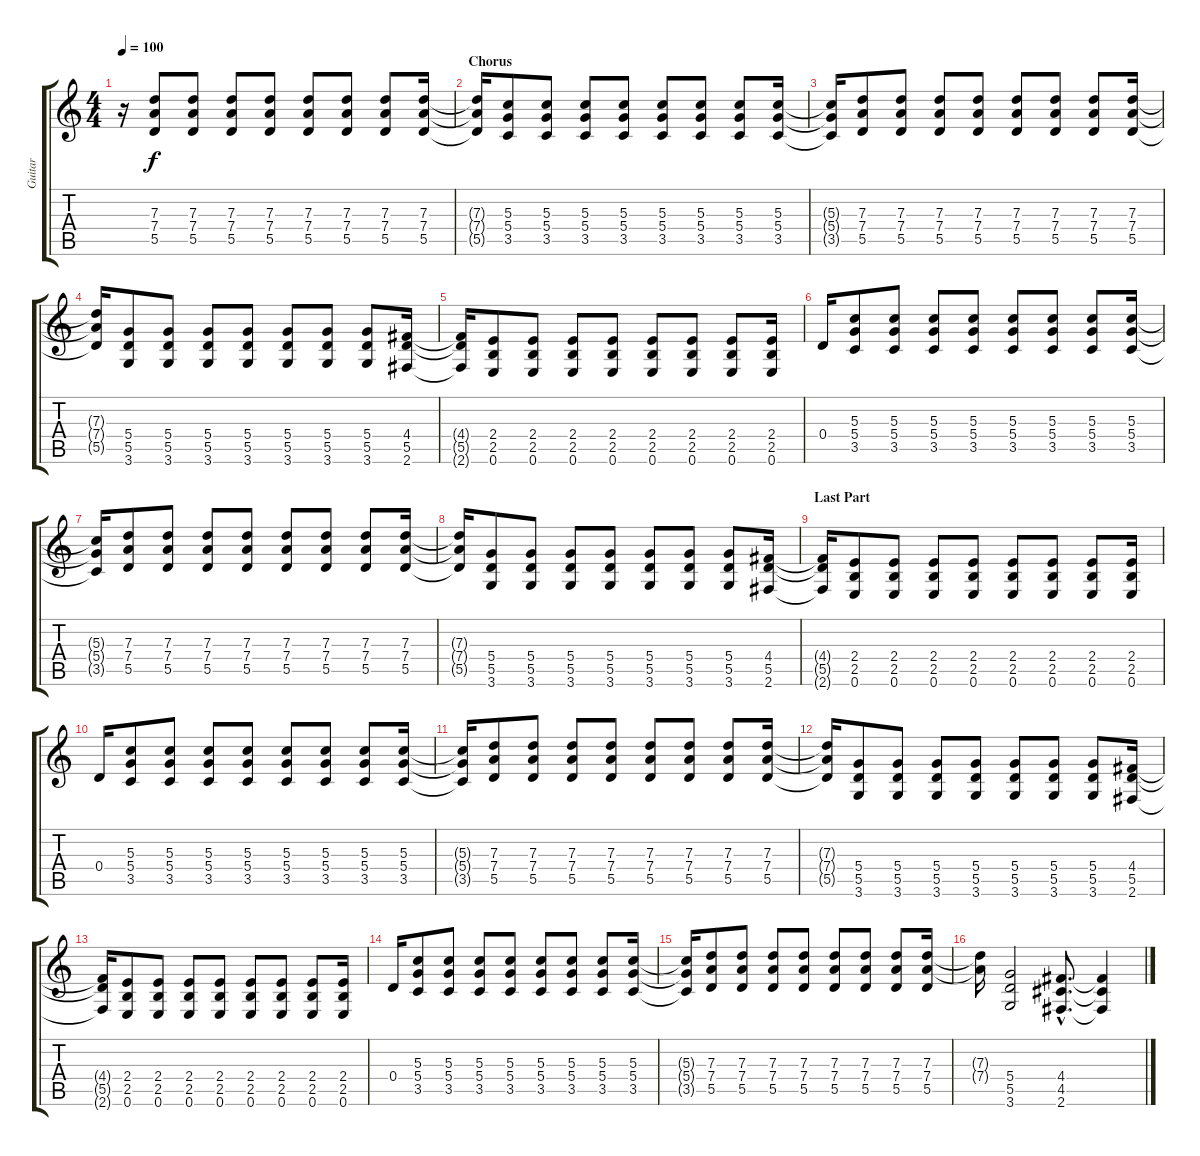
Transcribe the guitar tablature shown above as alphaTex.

\track ("Guitar" "Guitar") {instrument distortionguitar}
\staff {score tabs}
\tuning (E4 B3 G3 D3 A2 E2) {hide}
\ts (4 4)
\tempo 100
\clef g2
\ks c
r.16{dy f} (7.3 7.4 5.5).8 (7.3 7.4 5.5).8 (7.3 7.4 5.5).8 (7.3 7.4 5.5).8 (7.3 7.4 5.5).8 (7.3 7.4 5.5).8 (7.3 7.4 5.5).8 (7.3 7.4 5.5).16 |
\section ("" "Chorus")
(7.3{t} 7.4{t} 5.5{t}).16 (5.3 5.4 3.5).8 (5.3 5.4 3.5).8 (5.3 5.4 3.5).8 (5.3 5.4 3.5).8 (5.3 5.4 3.5).8 (5.3 5.4 3.5).8 (5.3 5.4 3.5).8 (5.3 5.4 3.5).16 |
(5.3{t} 5.4{t} 3.5{t}).16 (7.3 7.4 5.5).8 (7.3 7.4 5.5).8 (7.3 7.4 5.5).8 (7.3 7.4 5.5).8 (7.3 7.4 5.5).8 (7.3 7.4 5.5).8 (7.3 7.4 5.5).8 (7.3 7.4 5.5).16 |
(7.3{t} 7.4{t} 5.5{t}).16 (5.4 5.5 3.6).8 (5.4 5.5 3.6).8 (5.4 5.5 3.6).8 (5.4 5.5 3.6).8 (5.4 5.5 3.6).8 (5.4 5.5 3.6).8 (5.4 5.5 3.6).8 (4.4 5.5 2.6).16 |
(4.4{t} 5.5{t} 2.6{t}).16 (2.4 2.5 0.6).8 (2.4 2.5 0.6).8 (2.4 2.5 0.6).8 (2.4 2.5 0.6).8 (2.4 2.5 0.6).8 (2.4 2.5 0.6).8 (2.4 2.5 0.6).8 (2.4 2.5 0.6).16 |
0.4.16 (5.3 5.4 3.5).8 (5.3 5.4 3.5).8 (5.3 5.4 3.5).8 (5.3 5.4 3.5).8 (5.3 5.4 3.5).8 (5.3 5.4 3.5).8 (5.3 5.4 3.5).8 (5.3 5.4 3.5).16 |
(5.3{t} 5.4{t} 3.5{t}).16 (7.3 7.4 5.5).8 (7.3 7.4 5.5).8 (7.3 7.4 5.5).8 (7.3 7.4 5.5).8 (7.3 7.4 5.5).8 (7.3 7.4 5.5).8 (7.3 7.4 5.5).8 (7.3 7.4 5.5).16 |
(7.3{t} 7.4{t} 5.5{t}).16 (5.4 5.5 3.6).8 (5.4 5.5 3.6).8 (5.4 5.5 3.6).8 (5.4 5.5 3.6).8 (5.4 5.5 3.6).8 (5.4 5.5 3.6).8 (5.4 5.5 3.6).8 (4.4 5.5 2.6).16 |
\section ("" "Last Part")
(4.4{t} 5.5{t} 2.6{t}).16 (2.4 2.5 0.6).8 (2.4 2.5 0.6).8 (2.4 2.5 0.6).8 (2.4 2.5 0.6).8 (2.4 2.5 0.6).8 (2.4 2.5 0.6).8 (2.4 2.5 0.6).8 (2.4 2.5 0.6).16 |
0.4.16 (5.3 5.4 3.5).8 (5.3 5.4 3.5).8 (5.3 5.4 3.5).8 (5.3 5.4 3.5).8 (5.3 5.4 3.5).8 (5.3 5.4 3.5).8 (5.3 5.4 3.5).8 (5.3 5.4 3.5).16 |
(5.3{t} 5.4{t} 3.5{t}).16 (7.3 7.4 5.5).8 (7.3 7.4 5.5).8 (7.3 7.4 5.5).8 (7.3 7.4 5.5).8 (7.3 7.4 5.5).8 (7.3 7.4 5.5).8 (7.3 7.4 5.5).8 (7.3 7.4 5.5).16 |
(7.3{t} 7.4{t} 5.5{t}).16 (5.4 5.5 3.6).8 (5.4 5.5 3.6).8 (5.4 5.5 3.6).8 (5.4 5.5 3.6).8 (5.4 5.5 3.6).8 (5.4 5.5 3.6).8 (5.4 5.5 3.6).8 (4.4 5.5 2.6).16 |
(4.4{t} 5.5{t} 2.6{t}).16 (2.4 2.5 0.6).8 (2.4 2.5 0.6).8 (2.4 2.5 0.6).8 (2.4 2.5 0.6).8 (2.4 2.5 0.6).8 (2.4 2.5 0.6).8 (2.4 2.5 0.6).8 (2.4 2.5 0.6).16 |
0.4.16 (5.3 5.4 3.5).8 (5.3 5.4 3.5).8 (5.3 5.4 3.5).8 (5.3 5.4 3.5).8 (5.3 5.4 3.5).8 (5.3 5.4 3.5).8 (5.3 5.4 3.5).8 (5.3 5.4 3.5).16 |
(5.3{t} 5.4{t} 3.5{t}).16 (7.3 7.4 5.5).8 (7.3 7.4 5.5).8 (7.3 7.4 5.5).8 (7.3 7.4 5.5).8 (7.3 7.4 5.5).8 (7.3 7.4 5.5).8 (7.3 7.4 5.5).8 (7.3 7.4 5.5).16 |
(7.3{t} 7.4{t}).16 (5.4 5.5 3.6).2 (4.4{hac} 4.5{hac} 2.6{hac}).8{d} (4.4{t} 4.5{t} 2.6{t}).4
